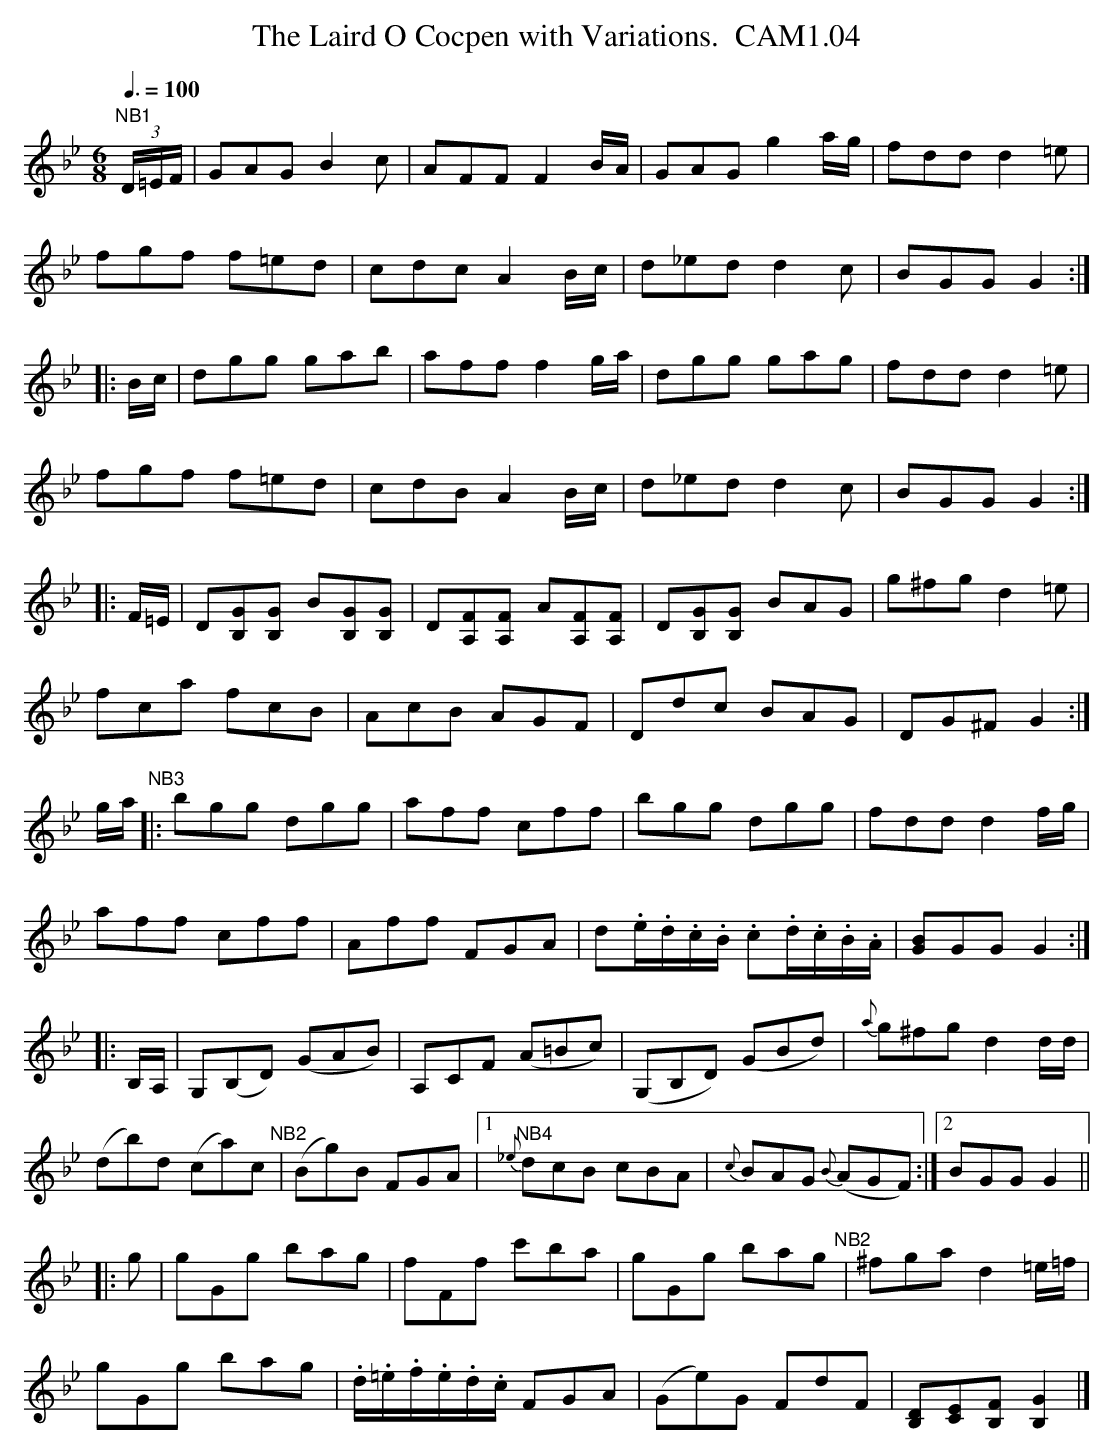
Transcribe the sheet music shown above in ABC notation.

X:1
T:Laird O Cocpen with Variations.  CAM1.04, The
M:6/8
L:1/8
Q:3/8=100
K:Gm
"NB1"(3D/=E/F/|GAG B2c|AFF F2 B/A/|GAG g2 a/g/|fdd d2=e|
fgf f=ed|cdc A2 B/c/|d_ed d2c|BGG G2 :|
|: B/c/|dgg gab|aff f2 g/a/|dgg gag|fdd d2=e|
fgf f=ed|cdB A2 B/c/|d_ed d2c|BGG G2 :|
|:F/=E/|D[B,G][B,G] B[B,G][B,G]|D[A,F][A,F] A[A,F][A,F]|D[B,G][B,G] BAG|g^fg d2=e|
fca fcB|AcB AGF|Ddc BAG|DG^F G2 :|
g/a/"NB3"|:bgg dgg|aff cff|bgg dgg|fdd d2 f/g/|
aff cff|Aff FGA|d.e/.d/.c/.B/ .c.d/.c/.B/.A/|[GB]GG G2 :|
|:B,/A,/|G,(B,D) (GAB)|A,CF (A=Bc)|(G,B,D) (GBd)|{a}g^fg d2 d/d/|
(db)d (ca)c "NB2"|(Bg)B FGA|1 "NB4"{_e}dcB cBA |{c}BAG {B}(AGF):|2 BGG G2||
|:g|gGg bag|fFf c'ba|gGg bag "NB2"|^fga d2 =e/=f/|
gGg bag|.d/.=e/.f/.e/.d/.c/ FGA| (Ge)G FdF|[DB,][EC][B,F][B,2G2]|]
